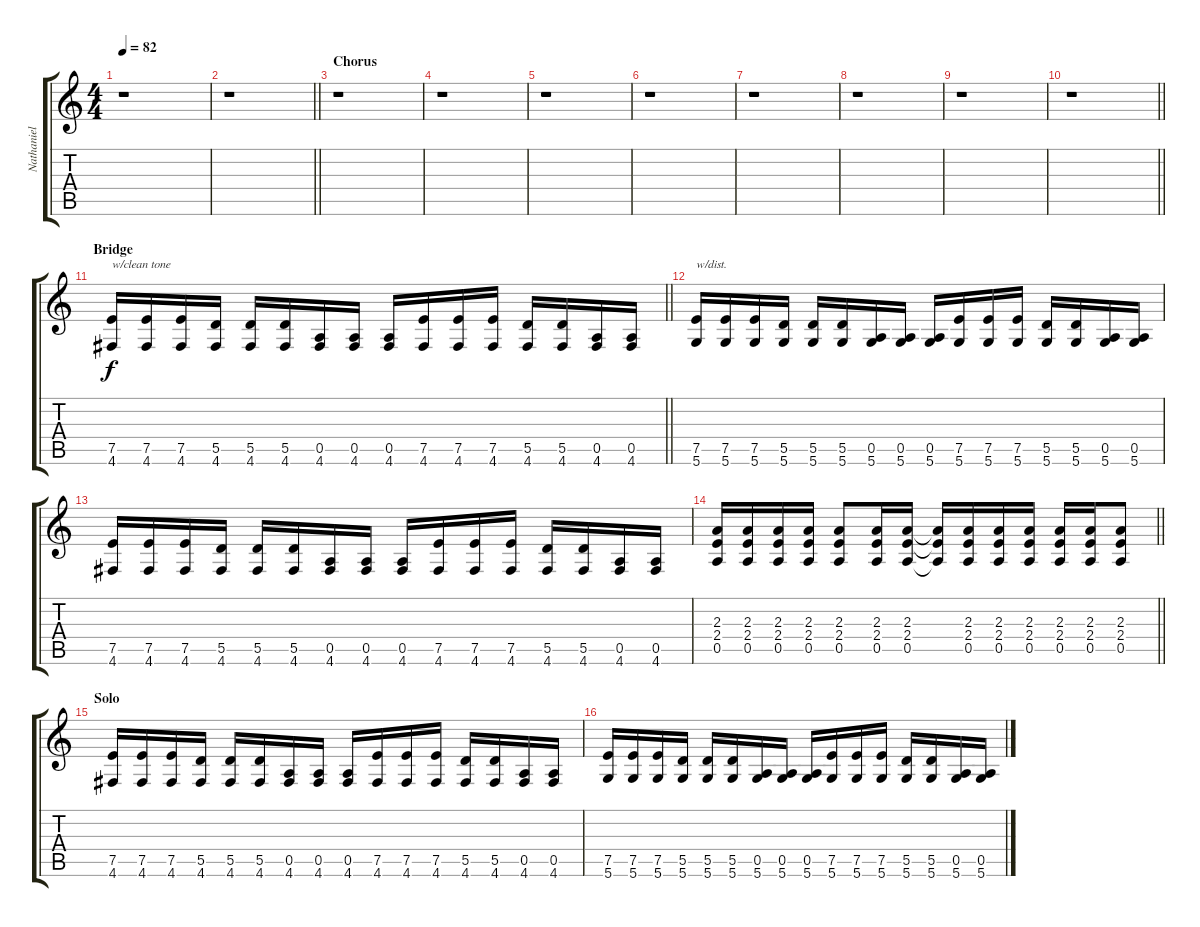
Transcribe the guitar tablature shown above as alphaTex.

\track ("Nathaniel Cox (Rhythm Guitar)" "Nathaniel ") {instrument electricguitarclean}
\staff {score tabs}
\tuning (E4 B3 G3 D3 A2 D2) {hide}
\ts (4 4)
\tempo 82
\clef g2
\ks c
r.1{dy f} |
\barLineRight lightlight
r.1 |
\section ("" "Chorus")
r.1 |
r.1 |
r.1 |
r.1 |
r.1 |
r.1 |
r.1 |
\barLineRight lightlight
r.1 |
\section ("" "Bridge")
\barLineRight lightlight
(7.5 4.6).16{txt "w/clean tone" instrument electricguitarclean} (7.5 4.6).16 (7.5 4.6).16 (5.5 4.6).16 (5.5 4.6).16 (5.5 4.6).16 (0.5 4.6).16 (0.5 4.6).16 (0.5 4.6).16 (7.5 4.6).16 (7.5 4.6).16 (7.5 4.6).16 (5.5 4.6).16 (5.5 4.6).16 (0.5 4.6).16 (0.5 4.6).16 |
(7.5 5.6).16{txt "w/dist." instrument distortionguitar} (7.5 5.6).16 (7.5 5.6).16 (5.5 5.6).16 (5.5 5.6).16 (5.5 5.6).16 (0.5 5.6).16 (0.5 5.6).16 (0.5 5.6).16 (7.5 5.6).16 (7.5 5.6).16 (7.5 5.6).16 (5.5 5.6).16 (5.5 5.6).16 (0.5 5.6).16 (0.5 5.6).16 |
(7.5 4.6).16 (7.5 4.6).16 (7.5 4.6).16 (5.5 4.6).16 (5.5 4.6).16 (5.5 4.6).16 (0.5 4.6).16 (0.5 4.6).16 (0.5 4.6).16 (7.5 4.6).16 (7.5 4.6).16 (7.5 4.6).16 (5.5 4.6).16 (5.5 4.6).16 (0.5 4.6).16 (0.5 4.6).16 |
\barLineRight lightlight
(2.3 2.4 0.5).16 (2.3 2.4 0.5).16 (2.3 2.4 0.5).16 (2.3 2.4 0.5).16 (2.3 2.4 0.5).8 (2.3 2.4 0.5).16 (2.3 2.4 0.5).16 (2.3{t} 2.4{t} 0.5{t}).16 (2.3 2.4 0.5).16 (2.3 2.4 0.5).16 (2.3 2.4 0.5).16 (2.3 2.4 0.5).16 (2.3 2.4 0.5).16 (2.3 2.4 0.5).8 |
\section ("" "Solo")
(7.5 4.6).16 (7.5 4.6).16 (7.5 4.6).16 (5.5 4.6).16 (5.5 4.6).16 (5.5 4.6).16 (0.5 4.6).16 (0.5 4.6).16 (0.5 4.6).16 (7.5 4.6).16 (7.5 4.6).16 (7.5 4.6).16 (5.5 4.6).16 (5.5 4.6).16 (0.5 4.6).16 (0.5 4.6).16 |
(7.5 5.6).16 (7.5 5.6).16 (7.5 5.6).16 (5.5 5.6).16 (5.5 5.6).16 (5.5 5.6).16 (0.5 5.6).16 (0.5 5.6).16 (0.5 5.6).16 (7.5 5.6).16 (7.5 5.6).16 (7.5 5.6).16 (5.5 5.6).16 (5.5 5.6).16 (0.5 5.6).16 (0.5 5.6).16
